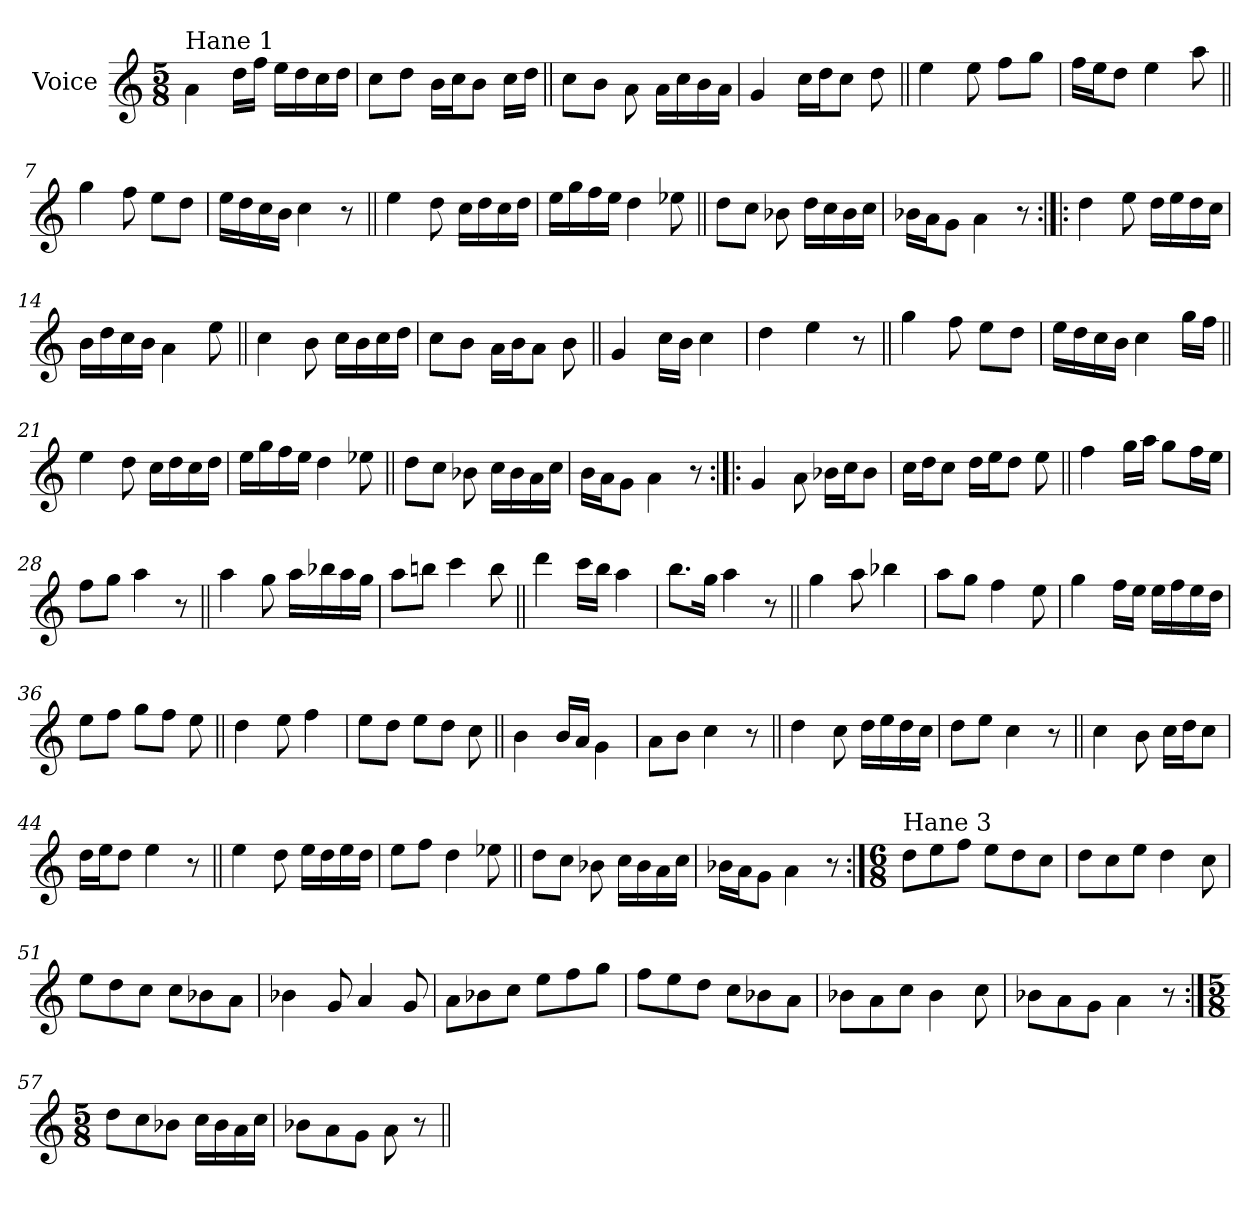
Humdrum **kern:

**kern
*part1
*staff1
*I"Voice
*I'Vo.
*clefG2
*k[]
*M5/8
=1
!LO:TX:a:t=Hane 1
4a\
16dd\LL
16ff\JJ
16ee\LL
16dd\
16cc\
16dd\JJ
=2
8cc\L
8dd\J
16b\LL
16cc\J
8b\J
16cc\LL
16dd\JJ
=3||
8cc\L
8b\J
8a\
16a\LL
16cc\
16b\
16a\JJ
!!LO:LB:g=z
=4
4g/
16cc\LL
16dd\J
8cc\J
8dd\
=5||
4ee\
8ee\
8ff\L
8gg\J
=6
16ff\LL
16ee\J
8dd\J
4ee\
8aa\
=7||
4gg\
8ff\
8ee\L
8dd\J
!!LO:LB:g=z
=8
16ee\LL
16dd\
16cc\
16b\JJ
4cc\
8r
=9||
4ee\
8dd\
16cc\LL
16dd\
16cc\
16dd\JJ
=10
16ee\LL
16gg\
16ff\
16ee\JJ
4dd\
8ee-X\
!!LO:LB:g=z
=11||
8dd\L
8cc\J
8b-X\
16dd\LL
16cc\
16b-\
16cc\JJ
=12
16b-X\LL
16a\J
8g\J
4a\
8r
=13:|!|:
4dd\
8ee\
16dd\LL
16ee\
16dd\
16cc\JJ
!!LO:LB:g=z
=14
16b\LL
16dd\
16cc\
16b\JJ
4a\
8ee\
=15||
4cc\
8b\
16cc\LL
16b\
16cc\
16dd\JJ
=16
8cc\L
8b\J
16a\LL
16b\J
8a\J
8b\
!!LO:LB:g=z
=17||
4g/
16cc\LL
16b\JJ
4cc\
=18
4dd\
4ee\
8r
=19||
4gg\
8ff\
8ee\L
8dd\J
=20
16ee\LL
16dd\
16cc\
16b\JJ
4cc\
16gg\LL
16ff\JJ
!!LO:LB:g=z
=21||
4ee\
8dd\
16cc\LL
16dd\
16cc\
16dd\JJ
=22
16ee\LL
16gg\
16ff\
16ee\JJ
4dd\
8ee-X\
=23||
8dd\L
8cc\J
8b-X\
16cc\LL
16b-\
16a\
16cc\JJ
!!LO:LB:g=z
=24
16b\LL
16a\J
8g\J
4a\
8r
=25:|!|:
4g/
8a\
16b-X\LL
16cc\J
8b-\J
=26
16cc\LL
16dd\J
8cc\J
16dd\LL
16ee\J
8dd\J
8ee\
!!LO:LB:g=z
=27||
4ff\
16gg\LL
16aa\JJ
8gg\L
16ff\L
16ee\JJ
=28
8ff\L
8gg\J
4aa\
8r
=29||
4aa\
8gg\
16aa\LL
16bb-X\
16aa\
16gg\JJ
=30
8aa\L
8bbn\J
4ccc\
8bb\
!!LO:LB:g=z
=31||
4ddd\
16ccc\LL
16bb\JJ
4aa\
=32
8.bb\L
16gg\Jk
4aa\
8r
=33||
4gg\
8aa\
4bb-X\
=34
8aa\L
8gg\J
4ff\
8ee\
!!LO:PB:g=z
=35
4gg\
16ff\LL
16ee\JJ
16ee\LL
16ff\
16ee\
16dd\JJ
=36
8ee\L
8ff\J
8gg\L
8ff\J
8ee\
=37||
4dd\
8ee\
4ff\
=38
8ee\L
8dd\J
8ee\L
8dd\J
8cc\
!!LO:LB:g=z
=39||
4b\
16b/LL
16a/JJ
4g\
=40
8a\L
8b\J
4cc\
8r
=41||
4dd\
8cc\
16dd\LL
16ee\
16dd\
16cc\JJ
=42
8dd\L
8ee\J
4cc\
8r
!!LO:LB:g=z
=43||
4cc\
8b\
16cc\LL
16dd\J
8cc\J
=44
16dd\LL
16ee\J
8dd\J
4ee\
8r
=45||
4ee\
8dd\
16ee\LL
16dd\
16ee\
16dd\JJ
=46
8ee\L
8ff\J
4dd\
8ee-X\
!!LO:LB:g=z
=47||
8dd\L
8cc\J
8b-X\
16cc\LL
16b-\
16a\
16cc\JJ
=48
16b-X\LL
16a\J
8g\J
4a\
8r
=49:|!
*M6/8
!LO:TX:a:t=Hane 3
8dd\L
8ee\
8ff\J
8ee\L
8dd\
8cc\J
=50
8dd\L
8cc\
8ee\J
4dd\
8cc\
!!LO:LB:g=z
=51
8ee\L
8dd\
8cc\J
8cc\L
8b-X\
8a\J
=52
4b-X\
8g/
4a/
8g/
=53
8a\L
8b-X\
8cc\J
8ee\L
8ff\
8gg\J
=54
8ff\L
8ee\
8dd\J
8cc\L
8b-X\
8a\J
!!LO:LB:g=z
=55
8b-X\L
8a\
8cc\J
4b-\
8cc\
=56
8b-X\L
8a\
8g\J
4a\
8r
=57:|!
*M5/8
8dd\L
8cc\
8b-X\J
16cc\LL
16b-\
16a\
16cc\JJ
=58
8b-X\L
8a\
8g\J
8a\
8r
=||
*-
